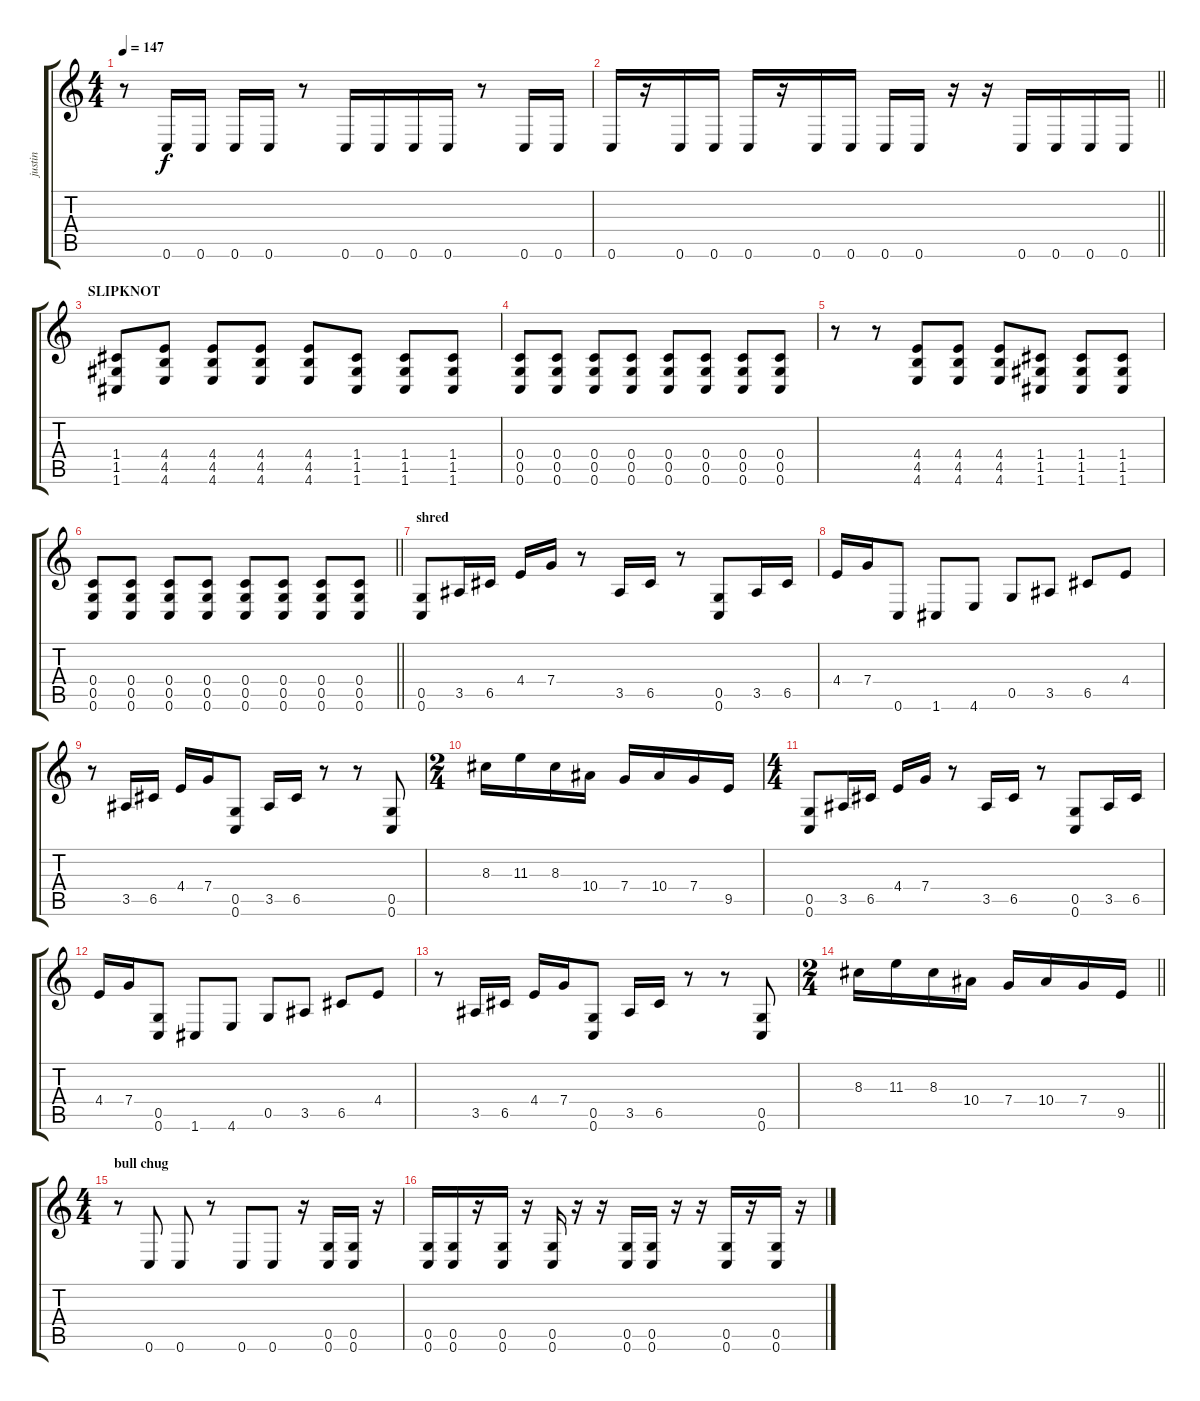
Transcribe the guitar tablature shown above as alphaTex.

\track ("justin" "justin") {instrument distortionguitar}
\staff {score tabs}
\tuning (D4 A3 F3 C3 G2 C2) {hide}
\ts (4 4)
\tempo 147
\clef g2
\ks c
r.8{dy f} 0.6.16 0.6.16 0.6.16 0.6.16 r.8 0.6.16 0.6.16 0.6.16 0.6.16 r.8 0.6.16 0.6.16 |
\barLineRight lightlight
0.6.16 r.16 0.6.16 0.6.16 0.6.16 r.16 0.6.16 0.6.16 0.6.16 0.6.16 r.16 r.16 0.6.16 0.6.16 0.6.16 0.6.16 |
\section ("" "SLIPKNOT")
(1.4 1.5 1.6).8 (4.4 4.5 4.6).8 (4.4 4.5 4.6).8 (4.4 4.5 4.6).8 (4.4 4.5 4.6).8 (1.4 1.5 1.6).8 (1.4 1.5 1.6).8 (1.4 1.5 1.6).8 |
(0.4 0.5 0.6).8 (0.4 0.5 0.6).8 (0.4 0.5 0.6).8 (0.4 0.5 0.6).8 (0.4 0.5 0.6).8 (0.4 0.5 0.6).8 (0.4 0.5 0.6).8 (0.4 0.5 0.6).8 |
r.8 r.8 (4.4 4.5 4.6).8 (4.4 4.5 4.6).8 (4.4 4.5 4.6).8 (1.4 1.5 1.6).8 (1.4 1.5 1.6).8 (1.4 1.5 1.6).8 |
\barLineRight lightlight
(0.4 0.5 0.6).8 (0.4 0.5 0.6).8 (0.4 0.5 0.6).8 (0.4 0.5 0.6).8 (0.4 0.5 0.6).8 (0.4 0.5 0.6).8 (0.4 0.5 0.6).8 (0.4 0.5 0.6).8 |
\section ("" "shred")
(0.5 0.6).8 3.5.16 6.5.16 4.4.16 7.4.16 r.8 3.5.16 6.5.16 r.8 (0.5 0.6).8 3.5.16 6.5.16 |
4.4.16 7.4.16 0.6.8 1.6.8 4.6.8 0.5.8 3.5.8 6.5.8 4.4.8 |
r.8 3.5.16 6.5.16 4.4.16 7.4.16 (0.5 0.6).8 3.5.16 6.5.16 r.8 r.8 (0.5 0.6).8 |
\ts (2 4)
8.3.16 11.3.16 8.3.16 10.4.16 7.4.16 10.4.16 7.4.16 9.5.16 |
\ts (4 4)
(0.5 0.6).8 3.5.16 6.5.16 4.4.16 7.4.16 r.8 3.5.16 6.5.16 r.8 (0.5 0.6).8 3.5.16 6.5.16 |
4.4.16 7.4.16 (0.5 0.6).8 1.6.8 4.6.8 0.5.8 3.5.8 6.5.8 4.4.8 |
r.8 3.5.16 6.5.16 4.4.16 7.4.16 (0.5 0.6).8 3.5.16 6.5.16 r.8 r.8 (0.5 0.6).8 |
\ts (2 4)
\barLineRight lightlight
8.3.16 11.3.16 8.3.16 10.4.16 7.4.16 10.4.16 7.4.16 9.5.16 |
\ts (4 4)
\section ("" "bull chug")
r.8 0.6.8 0.6.8 r.8 0.6.8 0.6.8 r.16 (0.5 0.6).16 (0.5 0.6).16 r.16 |
(0.5 0.6).16 (0.5 0.6).16 r.16 (0.5 0.6).16 r.16 (0.5 0.6).16 r.16 r.16 (0.5 0.6).16 (0.5 0.6).16 r.16 r.16 (0.5 0.6).16 r.16 (0.5 0.6).16 r.16
